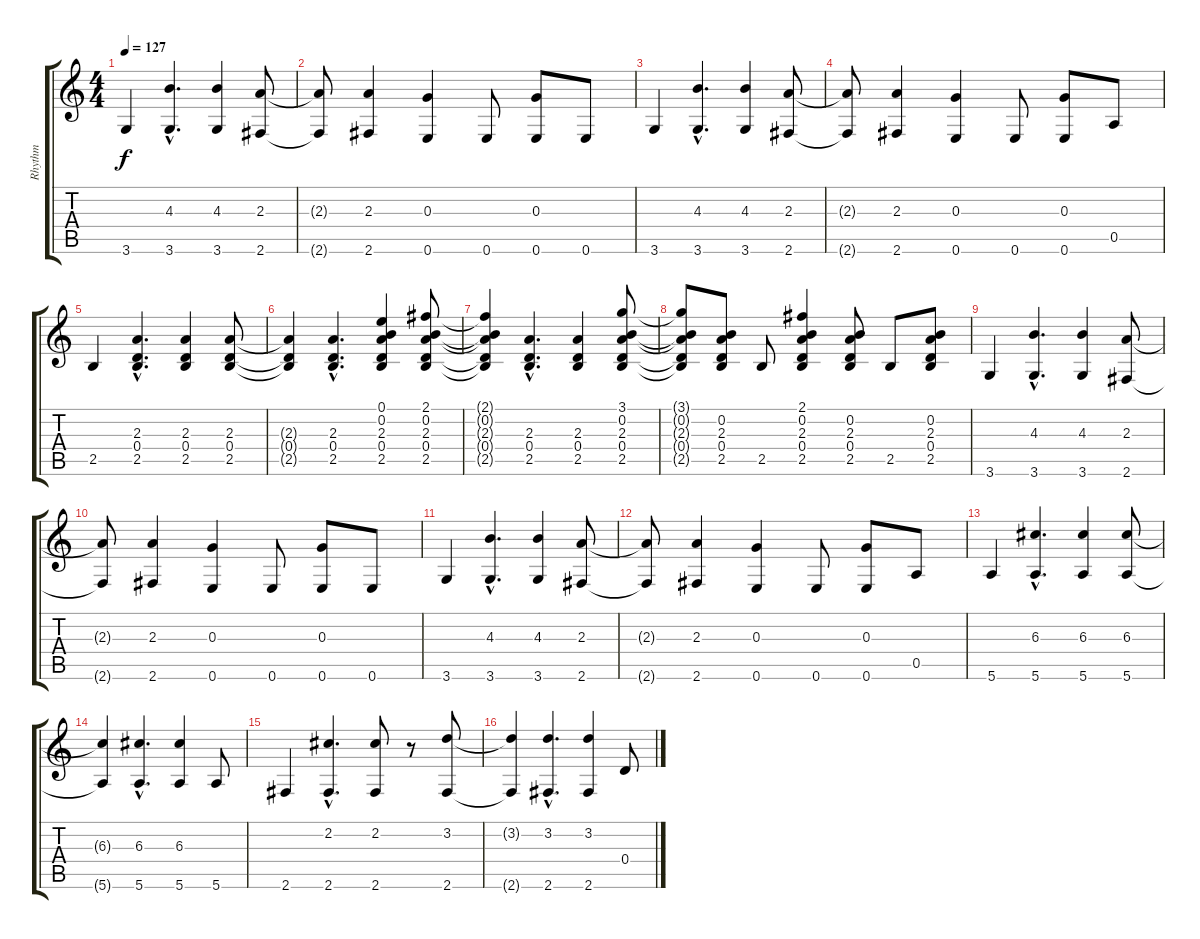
\track ("Rhythm" "Rhythm") {instrument electricguitarjazz}
\staff {score tabs}
\tuning (E4 B3 G3 D3 A2 E2) {hide}
\ts (4 4)
\tempo 127
\clef g2
\ks c
3.6.4{dy f} (4.3{hac} 3.6{hac}).4{d} (4.3 3.6).4 (2.3 2.6).8 |
(2.3{t} 2.6{t}).8 (2.3 2.6).4 (0.3 0.6).4 0.6.8 (0.3 0.6).8 0.6.8 |
3.6.4 (4.3{hac} 3.6{hac}).4{d} (4.3 3.6).4 (2.3 2.6).8 |
(2.3{t} 2.6{t}).8 (2.3 2.6).4 (0.3 0.6).4 0.6.8 (0.3 0.6).8 0.5.8 |
2.5.4 (2.3{hac} 0.4{hac} 2.5{hac}).4{d} (2.3 0.4 2.5).4 (2.3 0.4 2.5).8 |
(2.3{t} 0.4{t} 2.5{t}).4 (2.3{hac} 0.4{hac} 2.5{hac}).4{d} (0.1 0.2 2.3 0.4 2.5).4 (2.1 0.2 2.3 0.4 2.5).8 |
(2.1{t} 0.2{t} 2.3{t} 0.4{t} 2.5{t}).4 (2.3{hac} 0.4{hac} 2.5{hac}).4{d} (2.3 0.4 2.5).4 (3.1 0.2 2.3 0.4 2.5).8 |
(3.1{t} 0.2{t} 2.3{t} 0.4{t} 2.5{t}).8 (0.2 2.3 0.4 2.5).8 2.5.8 (2.1 0.2 2.3 0.4 2.5).4 (0.2 2.3 0.4 2.5).8 2.5.8 (0.2 2.3 0.4 2.5).8 |
3.6.4 (4.3{hac} 3.6{hac}).4{d} (4.3 3.6).4 (2.3 2.6).8 |
(2.3{t} 2.6{t}).8 (2.3 2.6).4 (0.3 0.6).4 0.6.8 (0.3 0.6).8 0.6.8 |
3.6.4 (4.3{hac} 3.6{hac}).4{d} (4.3 3.6).4 (2.3 2.6).8 |
(2.3{t} 2.6{t}).8 (2.3 2.6).4 (0.3 0.6).4 0.6.8 (0.3 0.6).8 0.5.8 |
5.6.4 (6.3{hac} 5.6{hac}).4{d} (6.3 5.6).4 (6.3 5.6).8 |
(6.3{t} 5.6{t}).4 (6.3{hac} 5.6{hac}).4{d} (6.3 5.6).4 5.6.8 |
2.6.4 (2.2{hac} 2.6{hac}).4{d} (2.2 2.6).8 r.8 (3.2 2.6).8 |
(3.2{t} 2.6{t}).4 (3.2{hac} 2.6{hac}).4{d} (3.2 2.6).4 0.4.8
